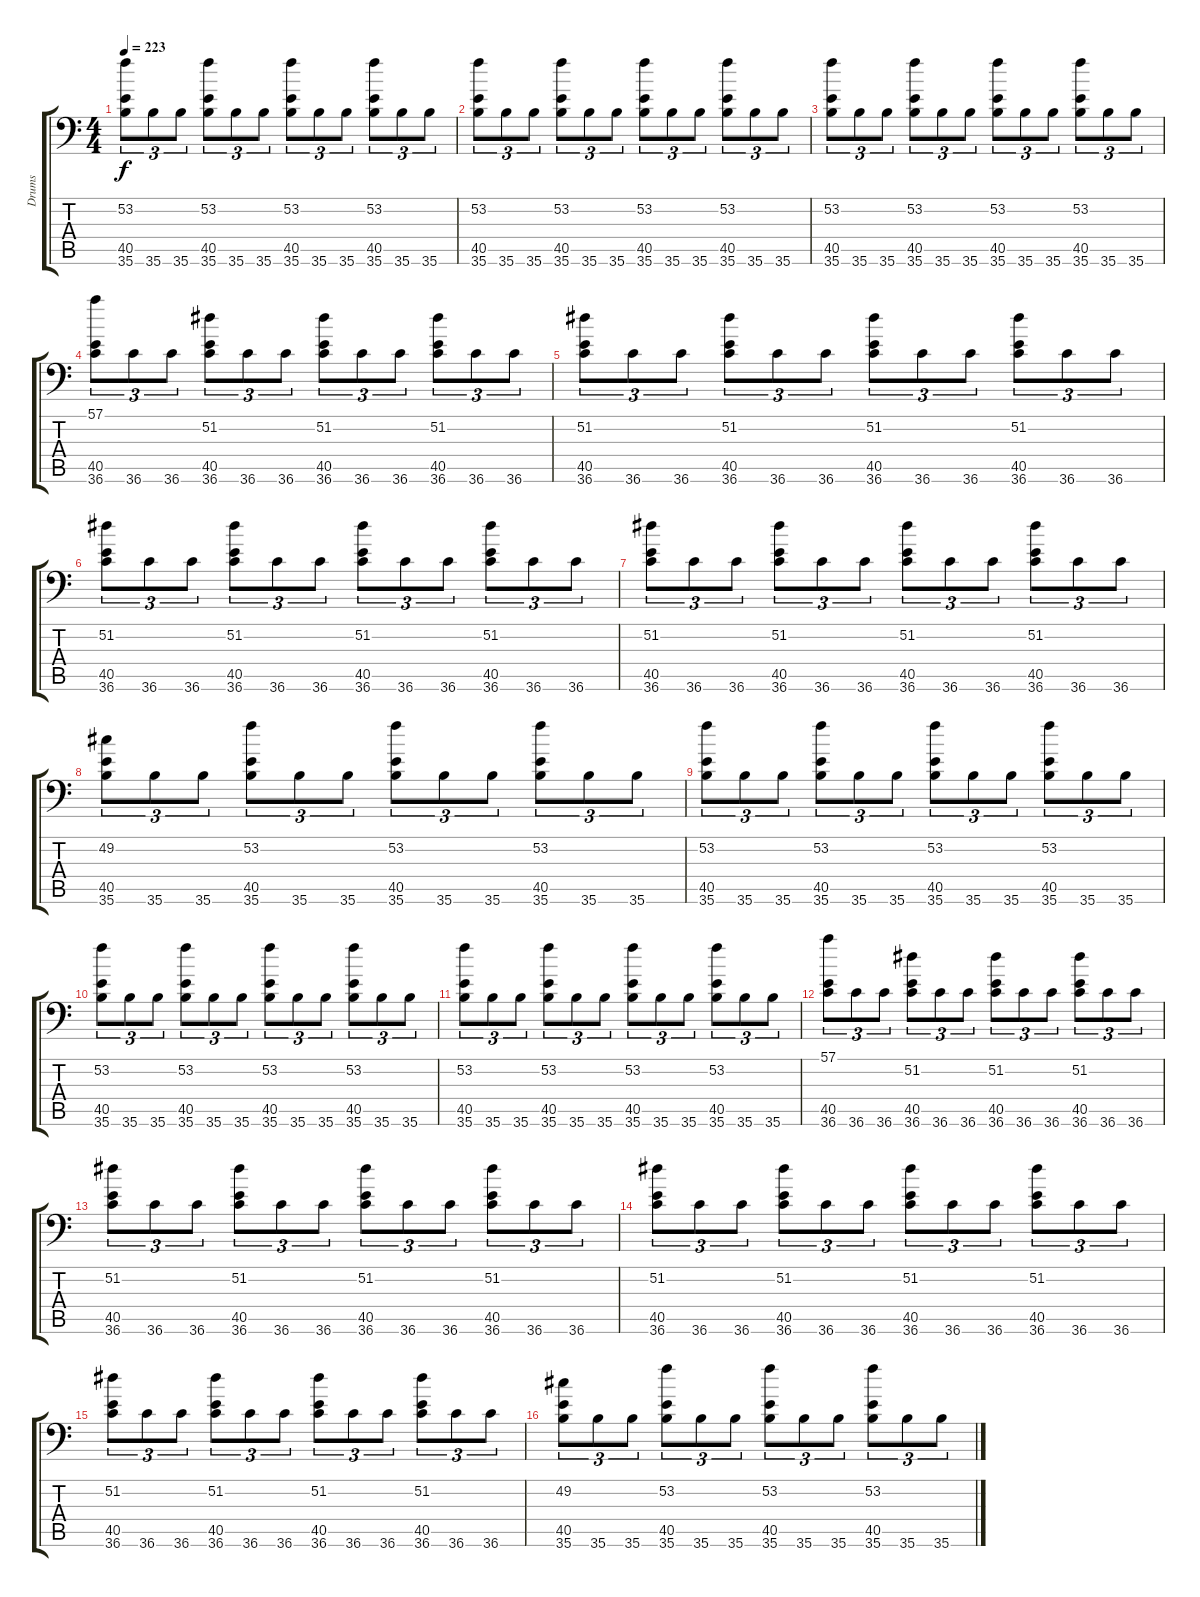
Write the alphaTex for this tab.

\track ("Drums" "Drums") {instrument acousticgrandpiano}
\staff {score tabs}
\tuning (C-1 C-1 C-1 C-1 C-1 C-1) {hide}
\ts (4 4)
\tempo 223
\clef f4
\ks c
(53.2 40.5 35.6).8{tu (3 2) dy f} 35.6.8{tu (3 2)} 35.6.8{tu (3 2)} (53.2 40.5 35.6).8{tu (3 2)} 35.6.8{tu (3 2)} 35.6.8{tu (3 2)} (53.2 40.5 35.6).8{tu (3 2)} 35.6.8{tu (3 2)} 35.6.8{tu (3 2)} (53.2 40.5 35.6).8{tu (3 2)} 35.6.8{tu (3 2)} 35.6.8{tu (3 2)} |
(53.2 40.5 35.6).8{tu (3 2)} 35.6.8{tu (3 2)} 35.6.8{tu (3 2)} (53.2 40.5 35.6).8{tu (3 2)} 35.6.8{tu (3 2)} 35.6.8{tu (3 2)} (53.2 40.5 35.6).8{tu (3 2)} 35.6.8{tu (3 2)} 35.6.8{tu (3 2)} (53.2 40.5 35.6).8{tu (3 2)} 35.6.8{tu (3 2)} 35.6.8{tu (3 2)} |
(53.2 40.5 35.6).8{tu (3 2)} 35.6.8{tu (3 2)} 35.6.8{tu (3 2)} (53.2 40.5 35.6).8{tu (3 2)} 35.6.8{tu (3 2)} 35.6.8{tu (3 2)} (53.2 40.5 35.6).8{tu (3 2)} 35.6.8{tu (3 2)} 35.6.8{tu (3 2)} (53.2 40.5 35.6).8{tu (3 2)} 35.6.8{tu (3 2)} 35.6.8{tu (3 2)} |
(57.1 40.5 36.6).8{tu (3 2)} 36.6.8{tu (3 2)} 36.6.8{tu (3 2)} (51.2 40.5 36.6).8{tu (3 2)} 36.6.8{tu (3 2)} 36.6.8{tu (3 2)} (51.2 40.5 36.6).8{tu (3 2)} 36.6.8{tu (3 2)} 36.6.8{tu (3 2)} (51.2 40.5 36.6).8{tu (3 2)} 36.6.8{tu (3 2)} 36.6.8{tu (3 2)} |
(51.2 40.5 36.6).8{tu (3 2)} 36.6.8{tu (3 2)} 36.6.8{tu (3 2)} (51.2 40.5 36.6).8{tu (3 2)} 36.6.8{tu (3 2)} 36.6.8{tu (3 2)} (51.2 40.5 36.6).8{tu (3 2)} 36.6.8{tu (3 2)} 36.6.8{tu (3 2)} (51.2 40.5 36.6).8{tu (3 2)} 36.6.8{tu (3 2)} 36.6.8{tu (3 2)} |
(51.2 40.5 36.6).8{tu (3 2)} 36.6.8{tu (3 2)} 36.6.8{tu (3 2)} (51.2 40.5 36.6).8{tu (3 2)} 36.6.8{tu (3 2)} 36.6.8{tu (3 2)} (51.2 40.5 36.6).8{tu (3 2)} 36.6.8{tu (3 2)} 36.6.8{tu (3 2)} (51.2 40.5 36.6).8{tu (3 2)} 36.6.8{tu (3 2)} 36.6.8{tu (3 2)} |
(51.2 40.5 36.6).8{tu (3 2)} 36.6.8{tu (3 2)} 36.6.8{tu (3 2)} (51.2 40.5 36.6).8{tu (3 2)} 36.6.8{tu (3 2)} 36.6.8{tu (3 2)} (51.2 40.5 36.6).8{tu (3 2)} 36.6.8{tu (3 2)} 36.6.8{tu (3 2)} (51.2 40.5 36.6).8{tu (3 2)} 36.6.8{tu (3 2)} 36.6.8{tu (3 2)} |
(49.2 40.5 35.6).8{tu (3 2)} 35.6.8{tu (3 2)} 35.6.8{tu (3 2)} (53.2 40.5 35.6).8{tu (3 2)} 35.6.8{tu (3 2)} 35.6.8{tu (3 2)} (53.2 40.5 35.6).8{tu (3 2)} 35.6.8{tu (3 2)} 35.6.8{tu (3 2)} (53.2 40.5 35.6).8{tu (3 2)} 35.6.8{tu (3 2)} 35.6.8{tu (3 2)} |
(53.2 40.5 35.6).8{tu (3 2)} 35.6.8{tu (3 2)} 35.6.8{tu (3 2)} (53.2 40.5 35.6).8{tu (3 2)} 35.6.8{tu (3 2)} 35.6.8{tu (3 2)} (53.2 40.5 35.6).8{tu (3 2)} 35.6.8{tu (3 2)} 35.6.8{tu (3 2)} (53.2 40.5 35.6).8{tu (3 2)} 35.6.8{tu (3 2)} 35.6.8{tu (3 2)} |
(53.2 40.5 35.6).8{tu (3 2)} 35.6.8{tu (3 2)} 35.6.8{tu (3 2)} (53.2 40.5 35.6).8{tu (3 2)} 35.6.8{tu (3 2)} 35.6.8{tu (3 2)} (53.2 40.5 35.6).8{tu (3 2)} 35.6.8{tu (3 2)} 35.6.8{tu (3 2)} (53.2 40.5 35.6).8{tu (3 2)} 35.6.8{tu (3 2)} 35.6.8{tu (3 2)} |
(53.2 40.5 35.6).8{tu (3 2)} 35.6.8{tu (3 2)} 35.6.8{tu (3 2)} (53.2 40.5 35.6).8{tu (3 2)} 35.6.8{tu (3 2)} 35.6.8{tu (3 2)} (53.2 40.5 35.6).8{tu (3 2)} 35.6.8{tu (3 2)} 35.6.8{tu (3 2)} (53.2 40.5 35.6).8{tu (3 2)} 35.6.8{tu (3 2)} 35.6.8{tu (3 2)} |
(57.1 40.5 36.6).8{tu (3 2)} 36.6.8{tu (3 2)} 36.6.8{tu (3 2)} (51.2 40.5 36.6).8{tu (3 2)} 36.6.8{tu (3 2)} 36.6.8{tu (3 2)} (51.2 40.5 36.6).8{tu (3 2)} 36.6.8{tu (3 2)} 36.6.8{tu (3 2)} (51.2 40.5 36.6).8{tu (3 2)} 36.6.8{tu (3 2)} 36.6.8{tu (3 2)} |
(51.2 40.5 36.6).8{tu (3 2)} 36.6.8{tu (3 2)} 36.6.8{tu (3 2)} (51.2 40.5 36.6).8{tu (3 2)} 36.6.8{tu (3 2)} 36.6.8{tu (3 2)} (51.2 40.5 36.6).8{tu (3 2)} 36.6.8{tu (3 2)} 36.6.8{tu (3 2)} (51.2 40.5 36.6).8{tu (3 2)} 36.6.8{tu (3 2)} 36.6.8{tu (3 2)} |
(51.2 40.5 36.6).8{tu (3 2)} 36.6.8{tu (3 2)} 36.6.8{tu (3 2)} (51.2 40.5 36.6).8{tu (3 2)} 36.6.8{tu (3 2)} 36.6.8{tu (3 2)} (51.2 40.5 36.6).8{tu (3 2)} 36.6.8{tu (3 2)} 36.6.8{tu (3 2)} (51.2 40.5 36.6).8{tu (3 2)} 36.6.8{tu (3 2)} 36.6.8{tu (3 2)} |
(51.2 40.5 36.6).8{tu (3 2)} 36.6.8{tu (3 2)} 36.6.8{tu (3 2)} (51.2 40.5 36.6).8{tu (3 2)} 36.6.8{tu (3 2)} 36.6.8{tu (3 2)} (51.2 40.5 36.6).8{tu (3 2)} 36.6.8{tu (3 2)} 36.6.8{tu (3 2)} (51.2 40.5 36.6).8{tu (3 2)} 36.6.8{tu (3 2)} 36.6.8{tu (3 2)} |
(49.2 40.5 35.6).8{tu (3 2)} 35.6.8{tu (3 2)} 35.6.8{tu (3 2)} (53.2 40.5 35.6).8{tu (3 2)} 35.6.8{tu (3 2)} 35.6.8{tu (3 2)} (53.2 40.5 35.6).8{tu (3 2)} 35.6.8{tu (3 2)} 35.6.8{tu (3 2)} (53.2 40.5 35.6).8{tu (3 2)} 35.6.8{tu (3 2)} 35.6.8{tu (3 2)}
